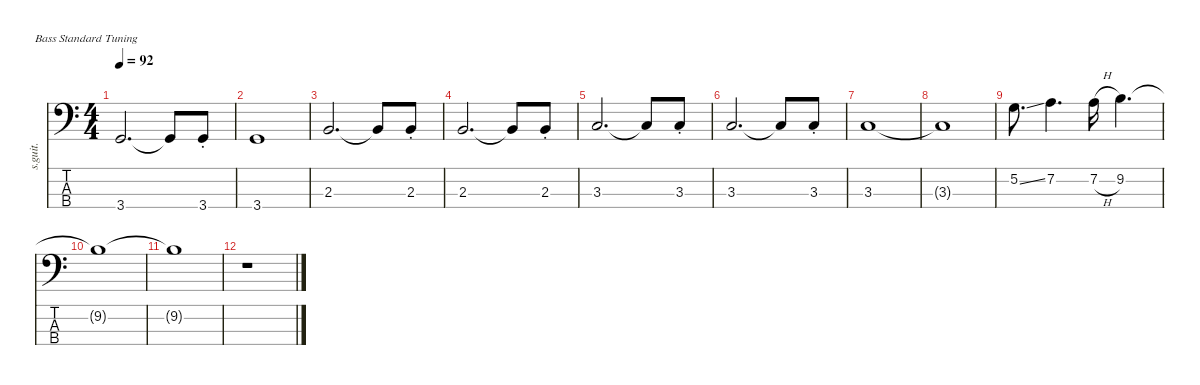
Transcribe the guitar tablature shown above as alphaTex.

\defaultSystemsLayout 4
\hideDynamics
\bracketExtendMode nobrackets
\track ("Colin Greenwood | Ernie Ball Music Man Sterling | Bass" "s.guit.") {instrument electricbassfinger}
\staff {score tabs}
\tuning (G2 D2 A1 E1)
\ts (4 4)
\tempo 92
\clef f4
\ks c
3.4.2{d dy mf} 3.4{t}.8 3.4{st}.8 |
3.4.1 |
2.3.2{d} 2.3{t}.8 2.3{st}.8 |
2.3.2{d} 2.3{t}.8 2.3{st}.8 |
3.3.2{d} 3.3{t}.8 3.3{st}.8 |
3.3.2{d} 3.3{t}.8 3.3{st}.8 |
3.3.1 |
3.3{t}.1 |
5.2{ss}.8{d} 7.2.4{d} 7.2{h}.16 9.2.4{d} |
9.2{t}.1 |
9.2{t}.1 |
r.1
